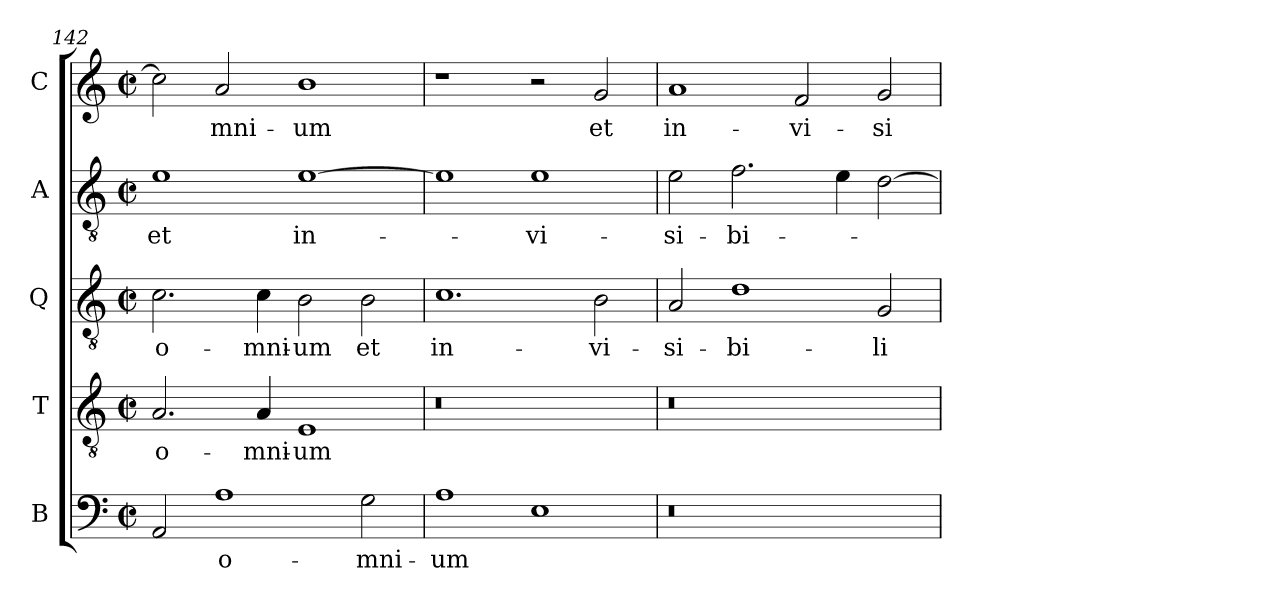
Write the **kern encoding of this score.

**kern	**text	**kern	**text	**kern	**text	**kern	**text	**kern	**text
*part5	*part5	*part4	*part4	*part3	*part3	*part2	*part2	*part1	*part1
*staff5	*staff5	*staff4	*staff4	*staff3	*staff3	*staff2	*staff2	*staff1	*staff1
*I"B	*	*I"T	*	*I"Q	*	*I"A	*	*I"C	*
*I'B	*	*I'T	*	*I'Q	*	*I'A	*	*I'C	*
*clefF4	*	*clefGv2	*	*clefGv2	*	*clefGv2	*	*clefG2	*
*M2/2	*	*M2/2	*	*M2/2	*	*M2/2	*	*M2/2	*
*met(c|)	*	*met(c|)	*	*met(c|)	*	*met(c|)	*	*met(c|)	*
=142	=142	=142	=142	=142	=142	=142	=142	=142	=142
!	!	!	!LO:LY:b:cj	!	!LO:LY:b:cj	!	!LO:LY:b:cj	!	!
2AA/	.	2.A/	o-	2.c\	o-	1e	et	2cc\]	.
!	!LO:LY:b:rj	!	!	!	!	!	!	!	!LO:LY:b:cj
1A	o-	.	.	.	.	.	.	2a/	-mni-
!	!	!	!LO:LY:b	!	!LO:LY:b	!	!	!	!
.	.	4A/	-mni-	4c\	-mni-	.	.	.	.
!	!	!	!LO:LY:b:rj	!	!LO:LY:b:rj	!	!LO:LY:b:cj	!	!LO:LY:b:cj
.	.	1E	-um	2B\	-um	[>1e	in-	1b	-um
!	!LO:LY:b:cj	!	!	!	!LO:LY:b:cj	!	!	!	!
2G\	-mni-	.	.	2B\	et	.	.	.	.
=143	=143	=143	=143	=143	=143	=143	=143	=143	=143
!	!LO:LY:b:cj	!	!	!	!LO:LY:b:cj	!	!	!	!
1A	-um	0r	.	1.c	in-	1e]	.	1r	.
!	!	!	!	!	!	!	!LO:LY:b:cj	!	!
1E	.	.	.	.	.	1e	-vi-	2r	.
!	!	!	!	!	!LO:LY:b:cj	!	!	!	!LO:LY:b:cj
.	.	.	.	2B\	-vi-	.	.	2g/	et
=144	=144	=144	=144	=144	=144	=144	=144	=144	=144
!	!	!	!	!	!LO:LY:b:cj	!	!LO:LY:b:cj	!	!LO:LY:b:cj
0r	.	0r	.	2A/	-si-	2e\	-si-	1a	in-
!	!	!	!	!	!LO:LY:b:cj	!	!LO:LY:b:cj	!	!
.	.	.	.	1d	-bi-	2.f\	-bi-	.	.
!	!	!	!	!	!	!	!	!	!LO:LY:b:cj
.	.	.	.	.	.	.	.	2f/	-vi-
.	.	.	.	.	.	4e\	.	.	.
!	!	!	!	!	!LO:LY:b:cj	!	!	!	!LO:LY:b:cj
.	.	.	.	2G/	-li-	[>2d\	.	2g/	-si-
=	=	=	=	=	=	=	=	=	=
*-	*-	*-	*-	*-	*-	*-	*-	*-	*-
